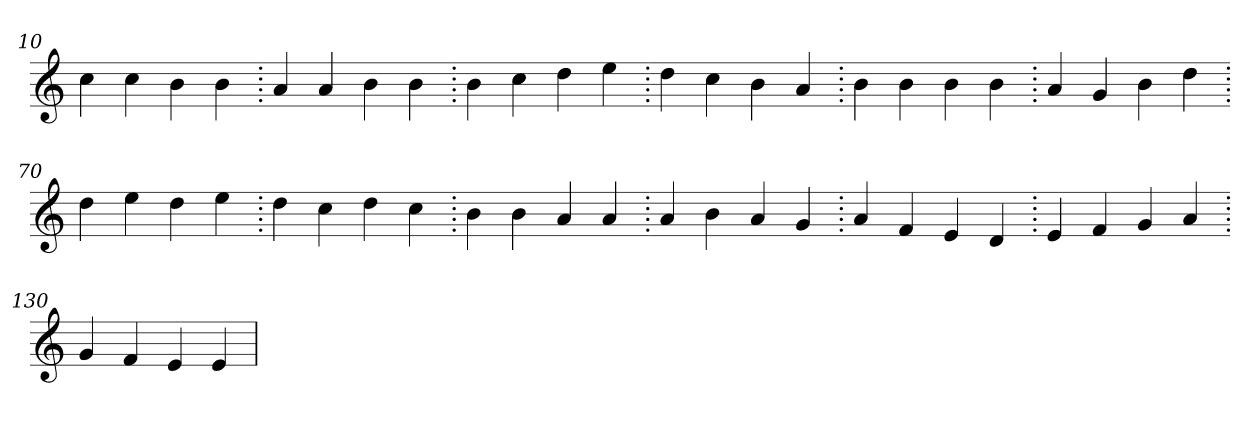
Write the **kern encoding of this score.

**kern
*part1
*staff1
*clefG2
=10.
4cc
4cc
4b
4b
=20.
4a
4a
4b
4b
=30.
4b
4cc
4dd
4ee
=40.
4dd
4cc
4b
4a
=50.
4b
4b
4b
4b
=60.
4a
4g
4b
4dd
=70.
4dd
4ee
4dd
4ee
=80.
4dd
4cc
4dd
4cc
=90.
4b
4b
4a
4a
=100.
4a
4b
4a
4g
=110.
4a
4f
4e
4d
=120.
4e
4f
4g
4a
=130.
4g
4f
4e
4e
=
*-
